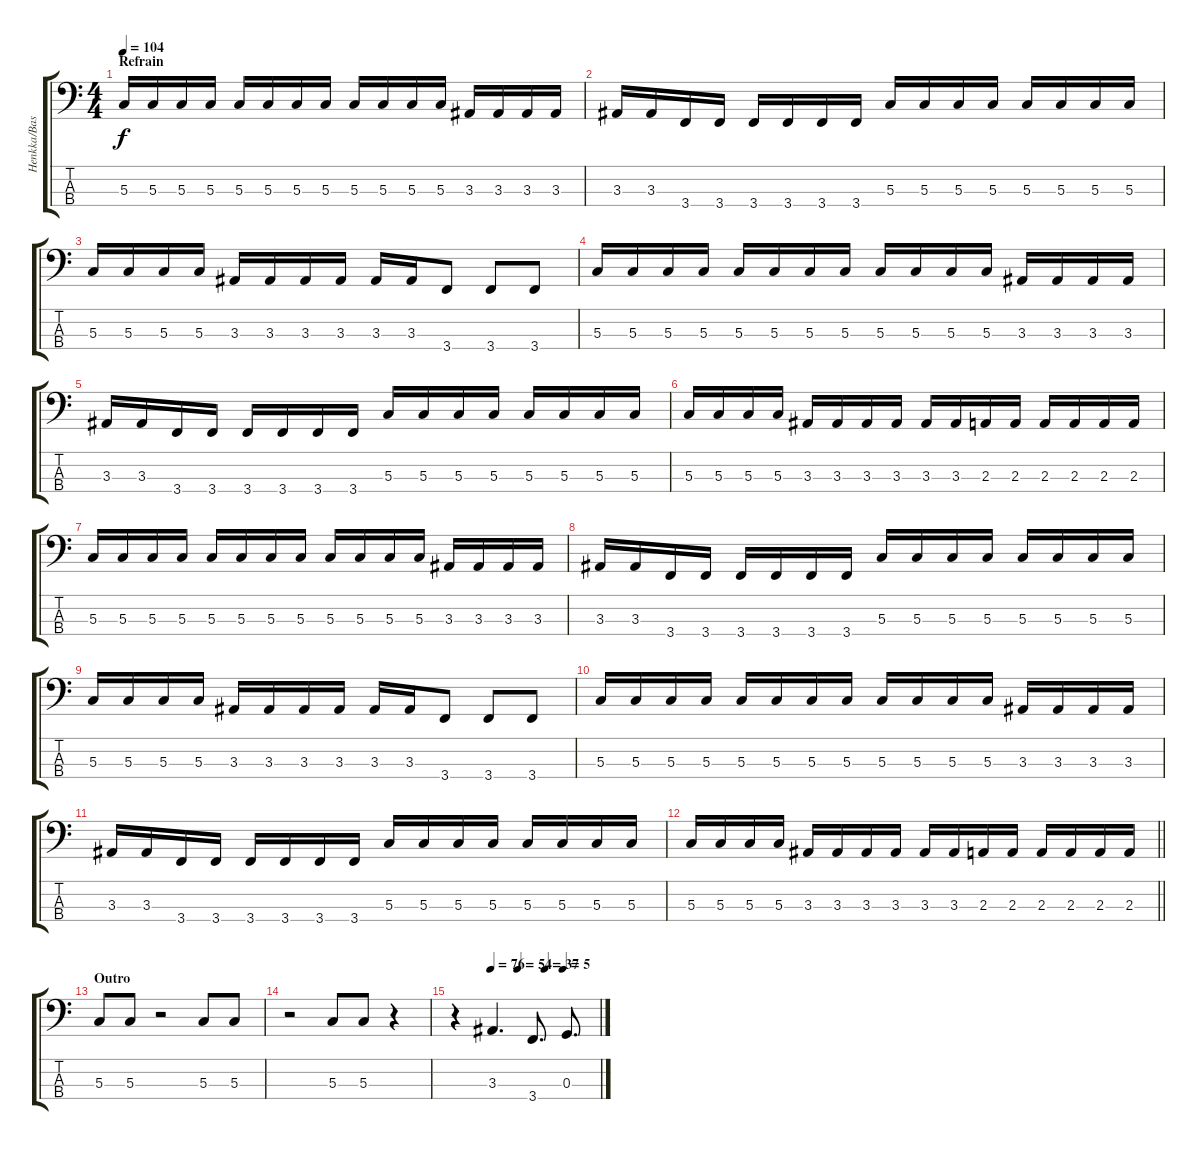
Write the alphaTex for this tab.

\track ("Henkka/Bass" "Henkka/Bas") {instrument electricbassfinger}
\staff {score tabs}
\tuning (F2 C2 G1 D1) {hide}
\ts (4 4)
\section ("" "Refrain")
\tempo 104
\clef f4
\ks c
5.3.16{dy f} 5.3.16 5.3.16 5.3.16 5.3.16 5.3.16 5.3.16 5.3.16 5.3.16 5.3.16 5.3.16 5.3.16 3.3.16 3.3.16 3.3.16 3.3.16 |
3.3.16 3.3.16 3.4.16 3.4.16 3.4.16 3.4.16 3.4.16 3.4.16 5.3.16 5.3.16 5.3.16 5.3.16 5.3.16 5.3.16 5.3.16 5.3.16 |
5.3.16 5.3.16 5.3.16 5.3.16 3.3.16 3.3.16 3.3.16 3.3.16 3.3.16 3.3.16 3.4.8 3.4.8 3.4.8 |
5.3.16 5.3.16 5.3.16 5.3.16 5.3.16 5.3.16 5.3.16 5.3.16 5.3.16 5.3.16 5.3.16 5.3.16 3.3.16 3.3.16 3.3.16 3.3.16 |
3.3.16 3.3.16 3.4.16 3.4.16 3.4.16 3.4.16 3.4.16 3.4.16 5.3.16 5.3.16 5.3.16 5.3.16 5.3.16 5.3.16 5.3.16 5.3.16 |
5.3.16 5.3.16 5.3.16 5.3.16 3.3.16 3.3.16 3.3.16 3.3.16 3.3.16 3.3.16 2.3.16 2.3.16 2.3.16 2.3.16 2.3.16 2.3.16 |
5.3.16 5.3.16 5.3.16 5.3.16 5.3.16 5.3.16 5.3.16 5.3.16 5.3.16 5.3.16 5.3.16 5.3.16 3.3.16 3.3.16 3.3.16 3.3.16 |
3.3.16 3.3.16 3.4.16 3.4.16 3.4.16 3.4.16 3.4.16 3.4.16 5.3.16 5.3.16 5.3.16 5.3.16 5.3.16 5.3.16 5.3.16 5.3.16 |
5.3.16 5.3.16 5.3.16 5.3.16 3.3.16 3.3.16 3.3.16 3.3.16 3.3.16 3.3.16 3.4.8 3.4.8 3.4.8 |
5.3.16 5.3.16 5.3.16 5.3.16 5.3.16 5.3.16 5.3.16 5.3.16 5.3.16 5.3.16 5.3.16 5.3.16 3.3.16 3.3.16 3.3.16 3.3.16 |
3.3.16 3.3.16 3.4.16 3.4.16 3.4.16 3.4.16 3.4.16 3.4.16 5.3.16 5.3.16 5.3.16 5.3.16 5.3.16 5.3.16 5.3.16 5.3.16 |
\barLineRight lightlight
5.3.16 5.3.16 5.3.16 5.3.16 3.3.16 3.3.16 3.3.16 3.3.16 3.3.16 3.3.16 2.3.16 2.3.16 2.3.16 2.3.16 2.3.16 2.3.16 |
\section ("" "Outro")
5.3.8 5.3.8 r.2 5.3.8 5.3.8 |
r.2 5.3.8 5.3.8 r.4 |
\tempo (76 0.25)
\tempo (54 0.4375)
\tempo (37 0.625)
\tempo (5 0.75)
r.4 3.3.4{d} 3.4.8{d} 0.3.8{d}
